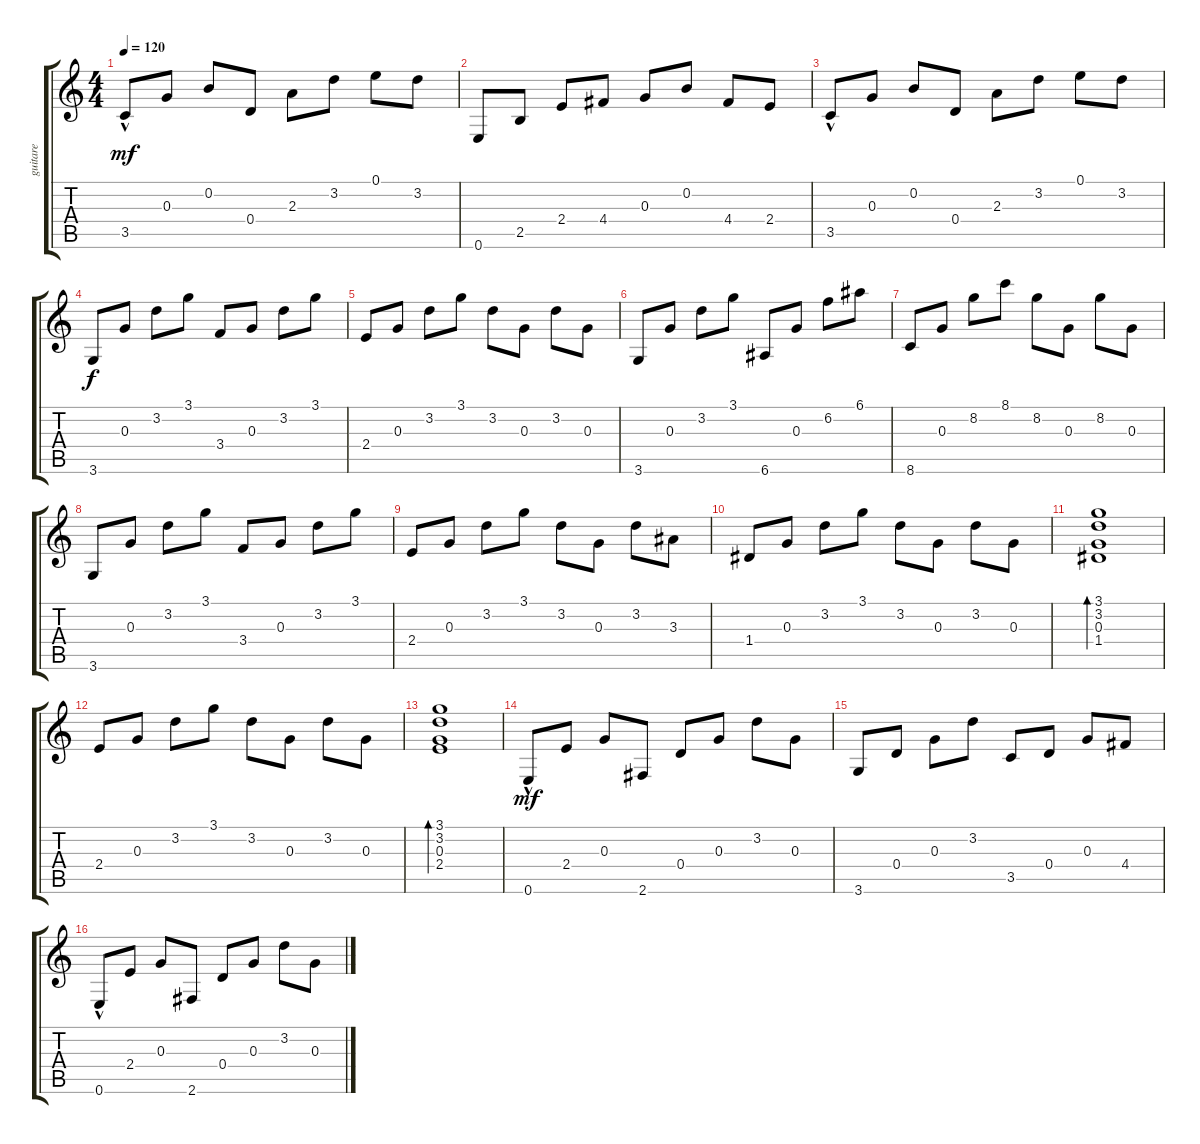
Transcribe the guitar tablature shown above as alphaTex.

\track ("guitare" "guitare") {instrument acousticguitarsteel}
\staff {score tabs}
\tuning (E4 B3 G3 D3 A2 E2) {hide}
\ts (4 4)
\tempo 120
\clef g2
\ks c
3.5{hac}.8{dy mf} 0.3.8 0.2.8 0.4.8 2.3.8 3.2.8 0.1.8 3.2.8 |
0.6.8 2.5.8 2.4.8 4.4.8 0.3.8 0.2.8 4.4.8 2.4.8 |
3.5{hac}.8 0.3.8 0.2.8 0.4.8 2.3.8 3.2.8 0.1.8 3.2.8 |
3.6.8{dy f} 0.3.8 3.2.8 3.1.8 3.4.8 0.3.8 3.2.8 3.1.8 |
2.4.8 0.3.8 3.2.8 3.1.8 3.2.8 0.3.8 3.2.8 0.3.8 |
3.6.8 0.3.8 3.2.8 3.1.8 6.6.8 0.3.8 6.2.8 6.1.8 |
8.6.8 0.3.8 8.2.8 8.1.8 8.2.8 0.3.8 8.2.8 0.3.8 |
3.6.8 0.3.8 3.2.8 3.1.8 3.4.8 0.3.8 3.2.8 3.1.8 |
2.4.8 0.3.8 3.2.8 3.1.8 3.2.8 0.3.8 3.2.8 3.3.8 |
1.4.8 0.3.8 3.2.8 3.1.8 3.2.8 0.3.8 3.2.8 0.3.8 |
(3.1 3.2 0.3 1.4).1{bd 60} |
2.4.8 0.3.8 3.2.8 3.1.8 3.2.8 0.3.8 3.2.8 0.3.8 |
(3.1 3.2 0.3 2.4).1{bd 60} |
0.6{hac}.8{dy mf} 2.4.8 0.3.8 2.6.8 0.4.8 0.3.8 3.2.8 0.3.8 |
3.6.8 0.4.8 0.3.8 3.2.8 3.5.8 0.4.8 0.3.8 4.4.8 |
0.6{hac}.8 2.4.8 0.3.8 2.6.8 0.4.8 0.3.8 3.2.8 0.3.8
